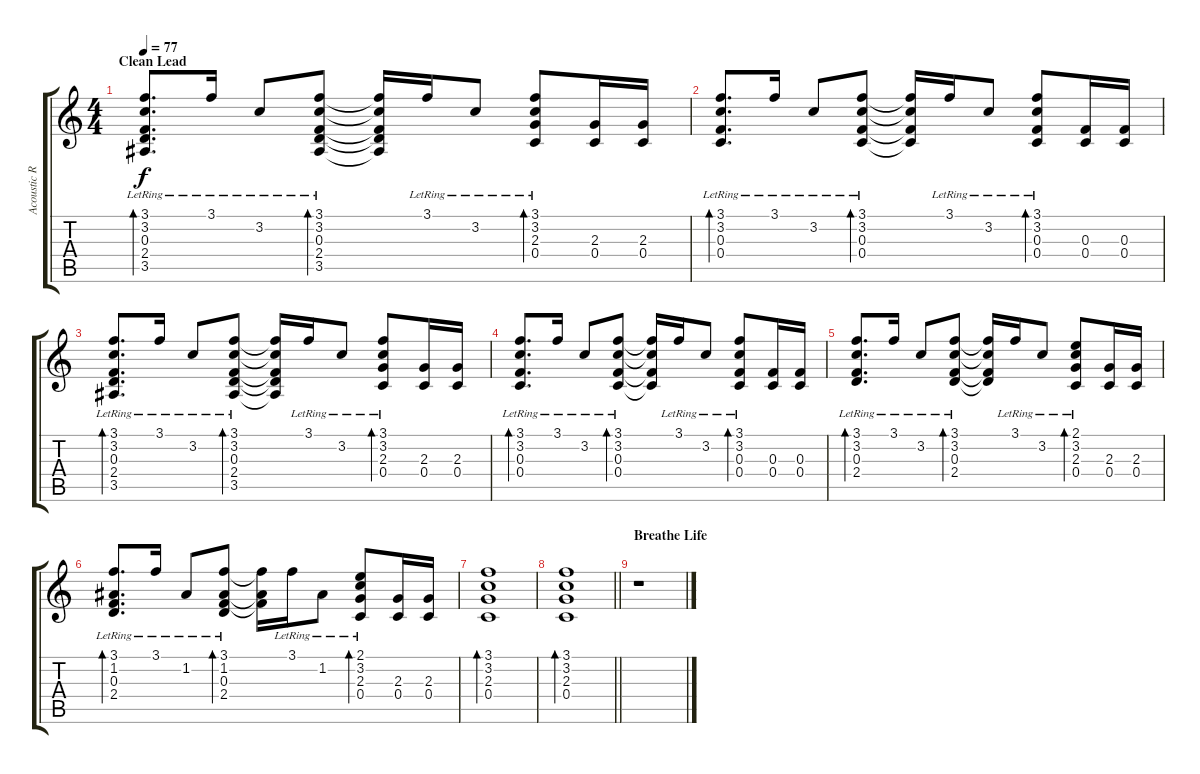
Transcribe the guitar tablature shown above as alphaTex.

\track ("Acoustic Rhythm" "Acoustic R") {instrument acousticguitarsteel}
\staff {score tabs}
\tuning (D4 A3 F3 C3 G2 C2) {hide}
\ts (4 4)
\section ("" "Clean Lead")
\tempo 77
\clef g2
\ks c
(3.1{lr} 3.2{lr} 0.3{lr} 2.4{lr} 3.5{lr}).8{d bd 30 dy f} 3.1{lr}.16 3.2{lr}.8 (3.1{lr} 3.2{lr} 0.3{lr} 2.4{lr} 3.5{lr}).8{bd 30} (3.1{t} 3.2{t} 0.3{t} 2.4{t} 3.5{t}).16 3.1{lr}.16 3.2{lr}.8 (3.1{lr} 3.2{lr} 2.3{lr} 0.4).8{bd 30} (2.3 0.4).16 (2.3 0.4).16 |
(3.1 3.2{lr} 0.3{lr} 0.4).8{d bd 30} 3.1{lr}.16 3.2{lr}.8 (3.1 3.2{lr} 0.3{lr} 0.4{lr}).8{bd 30} (3.1{t} 3.2{t} 0.3{t} 0.4{t}).16 3.1{lr}.16 3.2{lr}.8 (3.1{lr} 3.2{lr} 0.3{lr} 0.4{lr}).8{bd 30} (0.3 0.4).16 (0.3 0.4).16 |
(3.1{lr} 3.2{lr} 0.3{lr} 2.4{lr} 3.5{lr}).8{d bd 30} 3.1{lr}.16 3.2{lr}.8 (3.1{lr} 3.2{lr} 0.3{lr} 2.4{lr} 3.5{lr}).8{bd 30} (3.1{t} 3.2{t} 0.3{t} 2.4{t} 3.5{t}).16 3.1{lr}.16 3.2{lr}.8 (3.1{lr} 3.2{lr} 2.3{lr} 0.4{lr}).8{bd 30} (2.3 0.4).16 (2.3 0.4).16 |
(3.1{lr} 3.2{lr} 0.3{lr} 0.4{lr}).8{d bd 30} 3.1{lr}.16 3.2{lr}.8 (3.1{lr} 3.2{lr} 0.3{lr} 0.4{lr}).8{bd 30} (3.1{t} 3.2{t} 0.3{t} 0.4{t}).16 3.1{lr}.16 3.2{lr}.8 (3.1{lr} 3.2{lr} 0.3{lr} 0.4{lr}).8{bd 30} (0.3 0.4).16 (0.3 0.4).16 |
(3.1{lr} 3.2{lr} 0.3{lr} 2.4{lr}).8{d bd 30} 3.1{lr}.16 3.2{lr}.8 (3.1{lr} 3.2{lr} 0.3{lr} 2.4{lr}).8{bd 30} (3.1{t} 3.2{t} 0.3{t} 2.4{t}).16 3.1{lr}.16 3.2{lr}.8 (2.1{lr} 3.2{lr} 2.3{lr} 0.4).8{bd 30} (2.3 0.4).16 (2.3 0.4).16 |
(3.1{lr} 1.2{lr} 0.3{lr} 2.4).8{d bd 60} 3.1{lr}.16 1.2{lr}.8 (3.1{lr} 1.2{lr} 0.3{lr} 2.4{lr}).8{bd 30} (3.1{t} 1.2{t} 0.3{t}).16 3.1{lr}.16 1.2{lr}.8 (2.1{lr} 3.2{lr} 2.3{lr} 0.4).8{bd 30} (2.3 0.4).16 (2.3 0.4).16 |
(3.1 3.2 2.3 0.4).1{bd 60} |
\barLineRight lightlight
(3.1 3.2 2.3 0.4).1{bd 240} |
\section ("" "Breathe Life")
r.1
